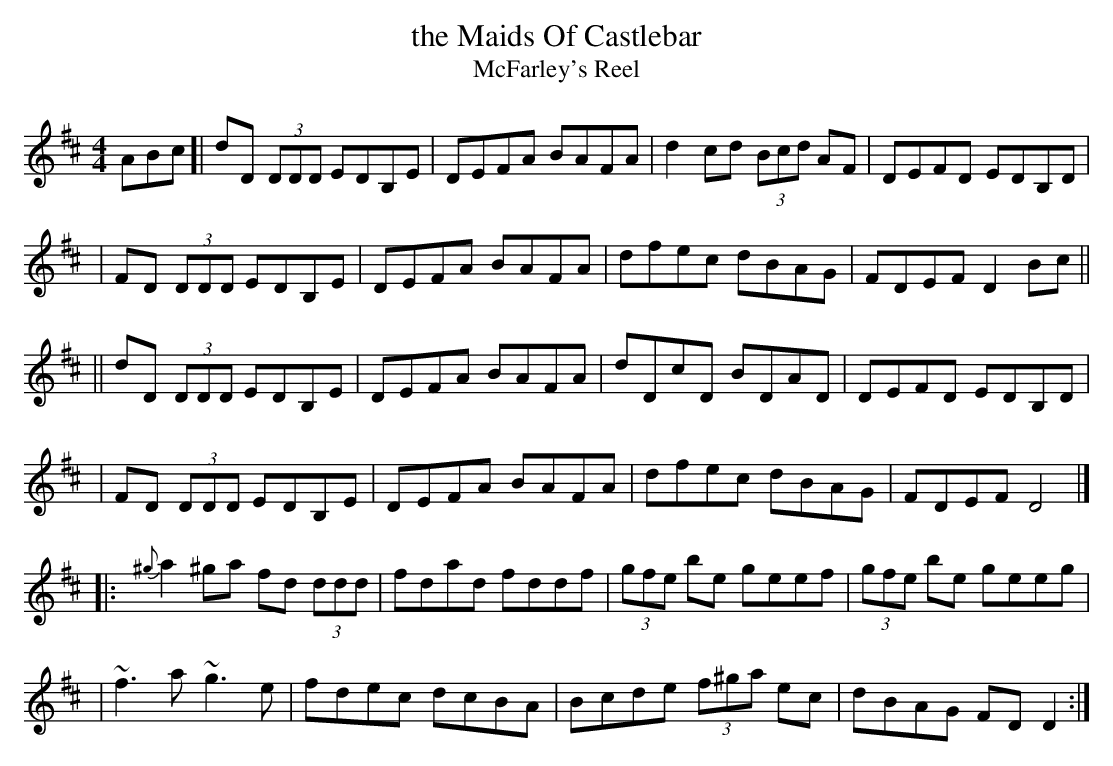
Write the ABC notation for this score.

X:1
T: the Maids Of Castlebar
T: McFarley's Reel
M: 4/4
L: 1/8
K: D
ABc \
[| dD (3DDD EDB,E | DEFA BAFA | d2cd (3Bcd AF | DEFD EDB,D |
|  FD (3DDD EDB,E | DEFA BAFA | dfec dBAG | FDEF D2Bc ||
|| dD (3DDD EDB,E | DEFA BAFA | dDcD BDAD | DEFD EDB,D |
|  FD (3DDD EDB,E | DEFA BAFA | dfec dBAG | FDEF D4   |]
|: {^g}a2^ga fd (3ddd | fdad fddf | (3gfe be geef | (3gfe be geeg |
|  ~f3a ~g3e | fdec dcBA | Bcde (3f^ga ec | dBAG FDD2 :|
